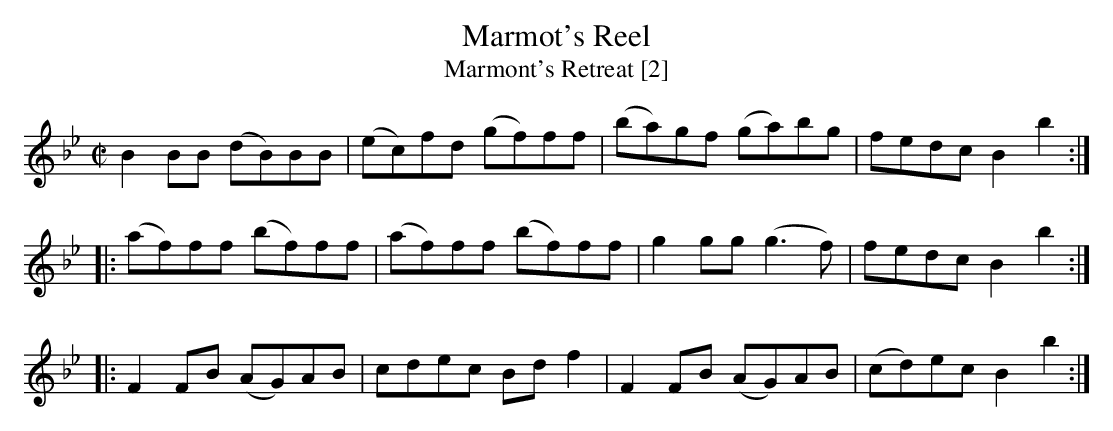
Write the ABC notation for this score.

X:1
T:Marmot's Reel
T:Marmont's Retreat [2]
M:C|
L:1/8
K:Bb
B2 BB (dB)BB|(ec)fd (gf)ff|(ba)gf (ga)bg|fedc B2b2:|
|:(af)ff (bf)ff|(af)ff (bf)ff|g2 gg (g3f)|fedc B2b2:|
|:F2 FB (AG)AB|cdec Bd f2|F2 FB (AG)AB|(cd)ec B2b2!Fine!:|]
